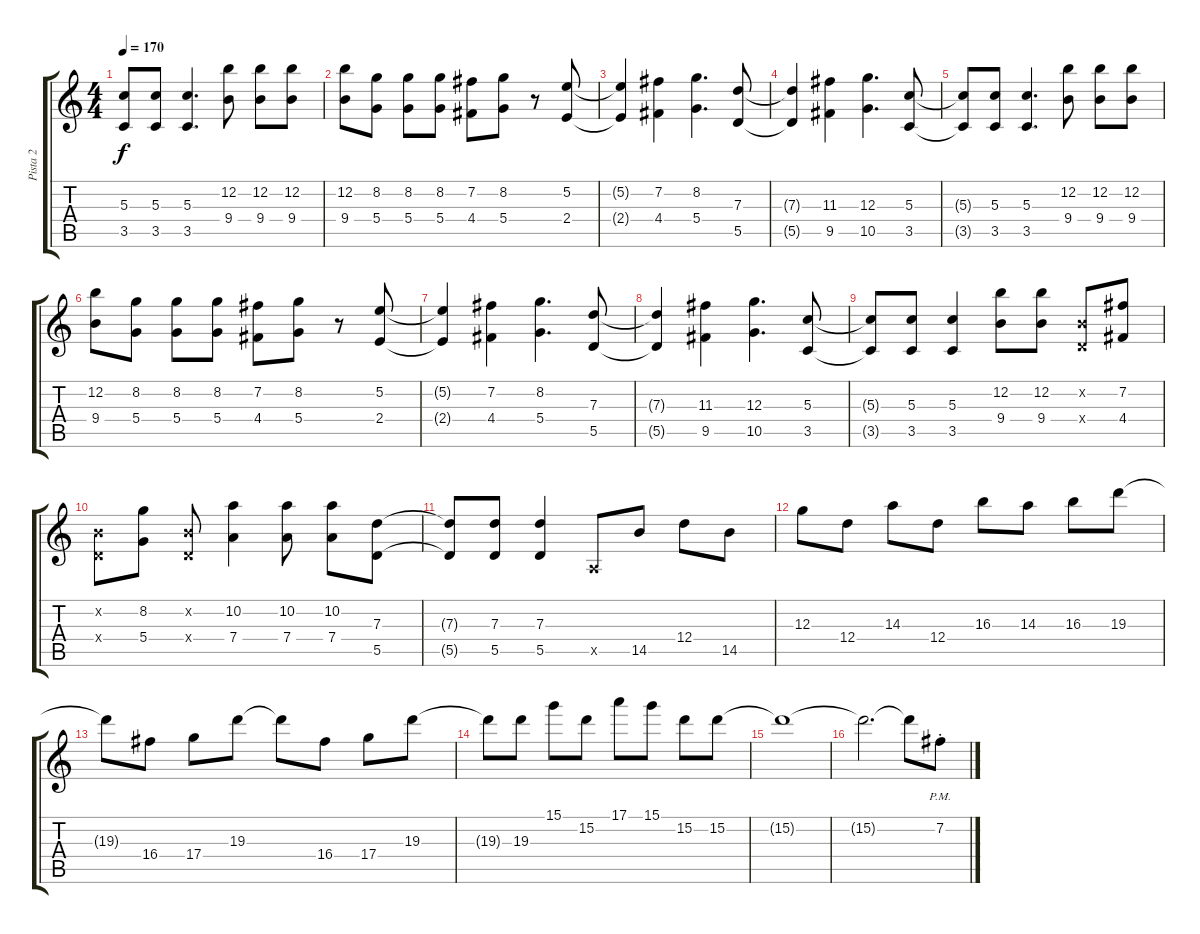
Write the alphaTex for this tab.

\track ("Pista 2" "Pista 2") {instrument overdrivenguitar}
\staff {score tabs}
\tuning (E4 B3 G3 D3 A2 D2) {hide}
\ts (4 4)
\tempo 170
\clef g2
\ks c
(5.3{t} 3.5{t}).8{dy f} (5.3 3.5).8 (5.3 3.5).4{d} (12.2 9.4).8 (12.2 9.4).8 (12.2 9.4).8 |
(12.2 9.4).8 (8.2 5.4).8 (8.2 5.4).8 (8.2 5.4).8 (7.2 4.4).8 (8.2 5.4).8 r.8 (5.2 2.4).8 |
(5.2{t} 2.4{t}).4 (7.2 4.4).4 (8.2 5.4).4{d} (7.3 5.5).8 |
(7.3{t} 5.5{t}).4 (11.3 9.5).4 (12.3 10.5).4{d} (5.3 3.5).8 |
(5.3{t} 3.5{t}).8 (5.3 3.5).8 (5.3 3.5).4{d} (12.2 9.4).8 (12.2 9.4).8 (12.2 9.4).8 |
(12.2 9.4).8 (8.2 5.4).8 (8.2 5.4).8 (8.2 5.4).8 (7.2 4.4).8 (8.2 5.4).8 r.8 (5.2 2.4).8 |
(5.2{t} 2.4{t}).4 (7.2 4.4).4 (8.2 5.4).4{d} (7.3 5.5).8 |
(7.3{t} 5.5{t}).4 (11.3 9.5).4 (12.3 10.5).4{d} (5.3 3.5).8{balance 8} |
(5.3{t} 3.5{t}).8 (5.3 3.5).8 (5.3 3.5).4 (12.2 9.4).8 (12.2 9.4).8 (0.2{x} 0.4{x}).8 (7.2 4.4).8 |
(0.2{x} 0.4{x}).8 (8.2 5.4).8 (0.2{x} 0.4{x}).8 (10.2 7.4).4 (10.2 7.4).8 (10.2 7.4).8 (7.3 5.5).8 |
(7.3{t} 5.5{t}).8 (7.3 5.5).8 (7.3 5.5).4 0.5{x}.8 14.5.8 12.4.8 14.5.8 |
12.3.8 12.4.8 14.3.8 12.4.8 16.3.8 14.3.8 16.3.8 19.3.8 |
19.3{t}.8 16.4.8 17.4.8 19.3.8 19.3{t}.8 16.4.8 17.4.8 19.3.8 |
19.3{t}.8 19.3.8 15.1.8 15.2.8 17.1.8 15.1.8 15.2.8 15.2.8 |
15.2{t}.1 |
15.2{t}.2{d} 15.2{t}.8 7.2{pm st}.8{volume 9 balance 13}
